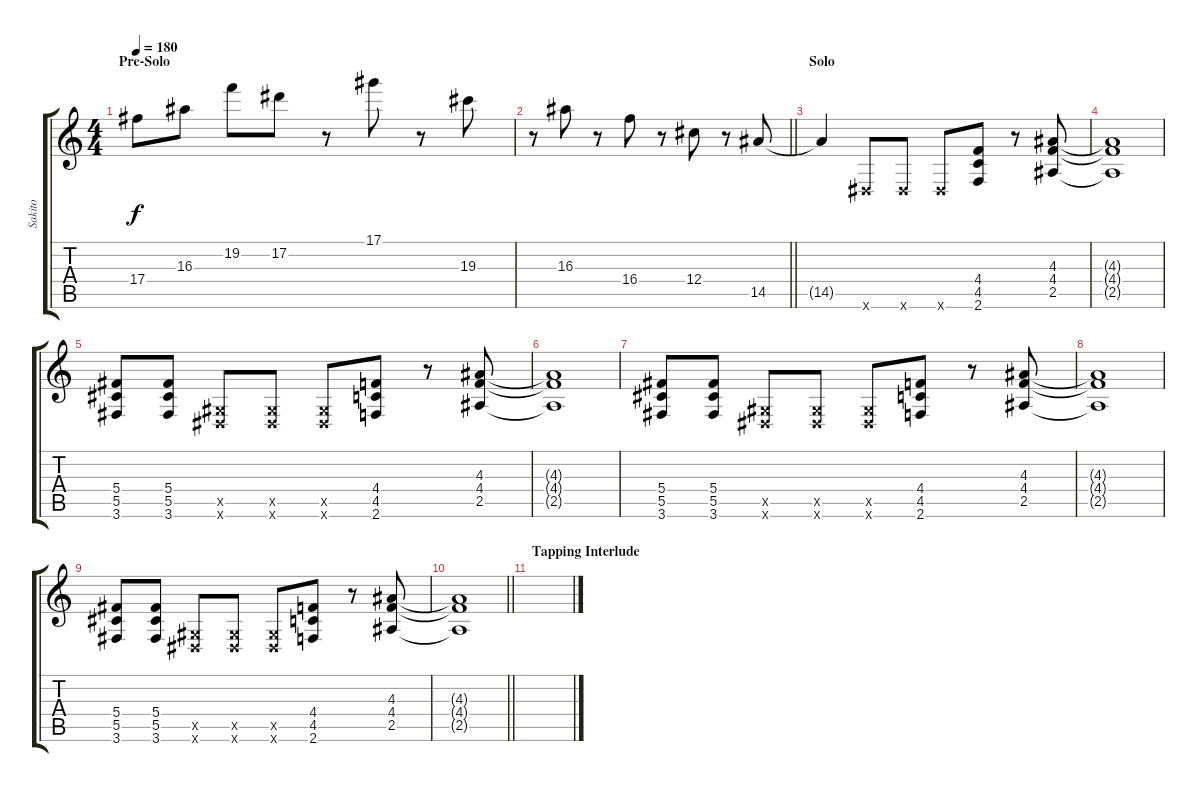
\track ("Sakito" "Sakito") {instrument overdrivenguitar}
\staff {score tabs}
\tuning (Eb4 Bb3 Gb3 Db3 Ab2 Eb2) {hide}
\ts (4 4)
\section ("" "Pre-Solo")
\tempo 180
\clef g2
\ks c
17.4.8{dy f} 16.3.8 19.2.8 17.2.8 r.8 17.1.8 r.8 19.3.8 |
\barLineRight lightlight
r.8 16.3.8 r.8 16.4.8 r.8 12.4.8 r.8 14.5.8 |
\section ("" "Solo")
14.5{t}.4 0.6{x}.8 0.6{x}.8 0.6{x}.8 (4.4 4.5 2.6).8 r.8 (4.3 4.4 2.5).8 |
(4.3{t} 4.4{t} 2.5{t}).1 |
(5.4 5.5 3.6).8 (5.4 5.5 3.6).8 (0.5{x} 0.6{x}).8 (0.5{x} 0.6{x}).8 (0.5{x} 0.6{x}).8 (4.4 4.5 2.6).8 r.8 (4.3 4.4 2.5).8 |
(4.3{t} 4.4{t} 2.5{t}).1 |
(5.4 5.5 3.6).8 (5.4 5.5 3.6).8 (0.5{x} 0.6{x}).8 (0.5{x} 0.6{x}).8 (0.5{x} 0.6{x}).8 (4.4 4.5 2.6).8 r.8 (4.3 4.4 2.5).8 |
(4.3{t} 4.4{t} 2.5{t}).1 |
(5.4 5.5 3.6).8 (5.4 5.5 3.6).8 (0.5{x} 0.6{x}).8 (0.5{x} 0.6{x}).8 (0.5{x} 0.6{x}).8 (4.4 4.5 2.6).8 r.8 (4.3 4.4 2.5).8 |
\barLineRight lightlight
(4.3{t} 4.4{t} 2.5{t}).1 |
\section ("" "Tapping Interlude")
